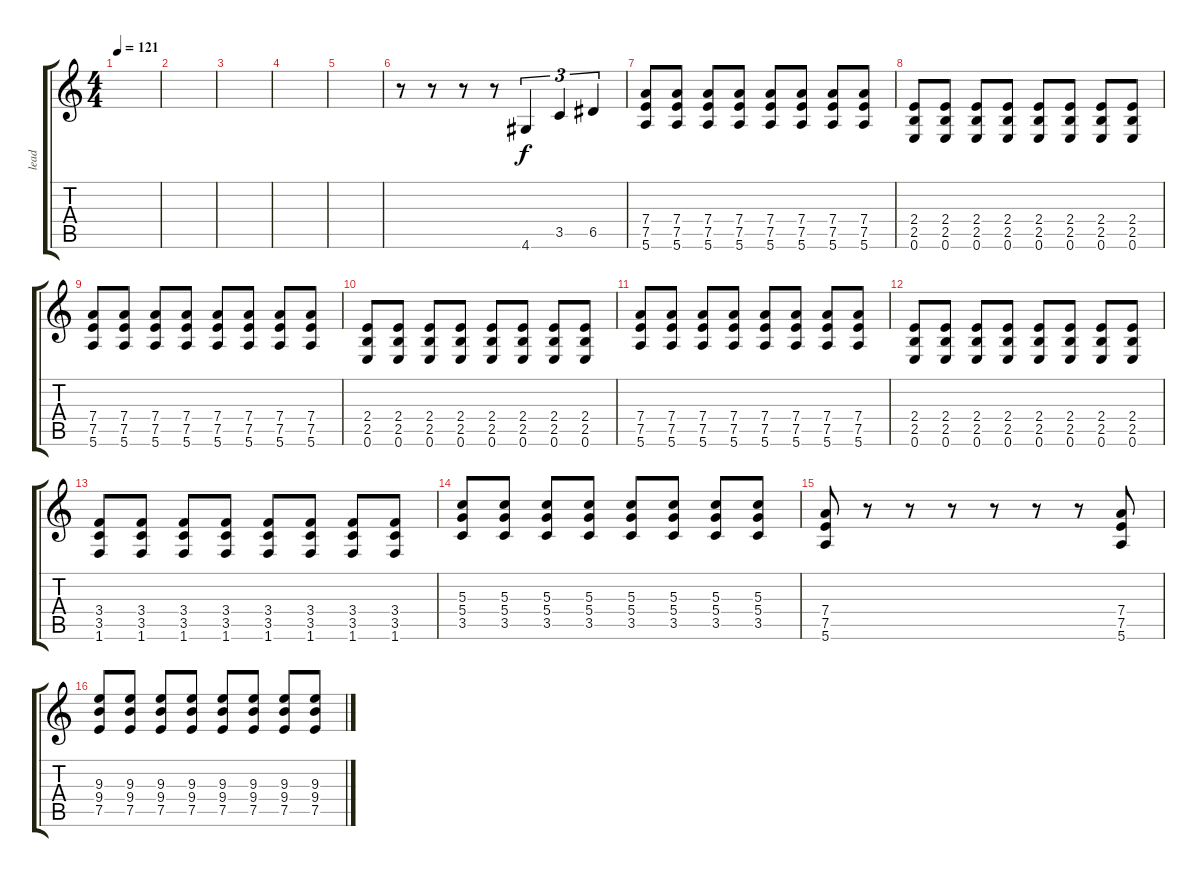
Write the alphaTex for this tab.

\track ("lead" "lead") {instrument overdrivenguitar}
\staff {score tabs}
\tuning (E4 B3 G3 D3 A2 E2) {hide}
\ts (4 4)
\tempo 121
\clef g2
\ks c
|
|
|
|
|
r.8 r.8 r.8 r.8 4.6.4{tu (3 2)} 3.5.4{tu (3 2)} 6.5.4{tu (3 2)} |
(7.4 7.5 5.6).8 (7.4 7.5 5.6).8 (7.4 7.5 5.6).8 (7.4 7.5 5.6).8 (7.4 7.5 5.6).8 (7.4 7.5 5.6).8 (7.4 7.5 5.6).8 (7.4 7.5 5.6).8 |
(2.4 2.5 0.6).8 (2.4 2.5 0.6).8 (2.4 2.5 0.6).8 (2.4 2.5 0.6).8 (2.4 2.5 0.6).8 (2.4 2.5 0.6).8 (2.4 2.5 0.6).8 (2.4 2.5 0.6).8 |
(7.4 7.5 5.6).8 (7.4 7.5 5.6).8 (7.4 7.5 5.6).8 (7.4 7.5 5.6).8 (7.4 7.5 5.6).8 (7.4 7.5 5.6).8 (7.4 7.5 5.6).8 (7.4 7.5 5.6).8 |
(2.4 2.5 0.6).8 (2.4 2.5 0.6).8 (2.4 2.5 0.6).8 (2.4 2.5 0.6).8 (2.4 2.5 0.6).8 (2.4 2.5 0.6).8 (2.4 2.5 0.6).8 (2.4 2.5 0.6).8 |
(7.4 7.5 5.6).8 (7.4 7.5 5.6).8 (7.4 7.5 5.6).8 (7.4 7.5 5.6).8 (7.4 7.5 5.6).8 (7.4 7.5 5.6).8 (7.4 7.5 5.6).8 (7.4 7.5 5.6).8 |
(2.4 2.5 0.6).8 (2.4 2.5 0.6).8 (2.4 2.5 0.6).8 (2.4 2.5 0.6).8 (2.4 2.5 0.6).8 (2.4 2.5 0.6).8 (2.4 2.5 0.6).8 (2.4 2.5 0.6).8 |
(3.4 3.5 1.6).8 (3.4 3.5 1.6).8 (3.4 3.5 1.6).8 (3.4 3.5 1.6).8 (3.4 3.5 1.6).8 (3.4 3.5 1.6).8 (3.4 3.5 1.6).8 (3.4 3.5 1.6).8 |
(5.3 5.4 3.5).8 (5.3 5.4 3.5).8 (5.3 5.4 3.5).8 (5.3 5.4 3.5).8 (5.3 5.4 3.5).8 (5.3 5.4 3.5).8 (5.3 5.4 3.5).8 (5.3 5.4 3.5).8 |
(7.4 7.5 5.6).8 r.8 r.8 r.8 r.8 r.8 r.8 (7.4 7.5 5.6).8 |
(9.3 9.4 7.5).8 (9.3 9.4 7.5).8 (9.3 9.4 7.5).8 (9.3 9.4 7.5).8 (9.3 9.4 7.5).8 (9.3 9.4 7.5).8 (9.3 9.4 7.5).8 (9.3 9.4 7.5).8
